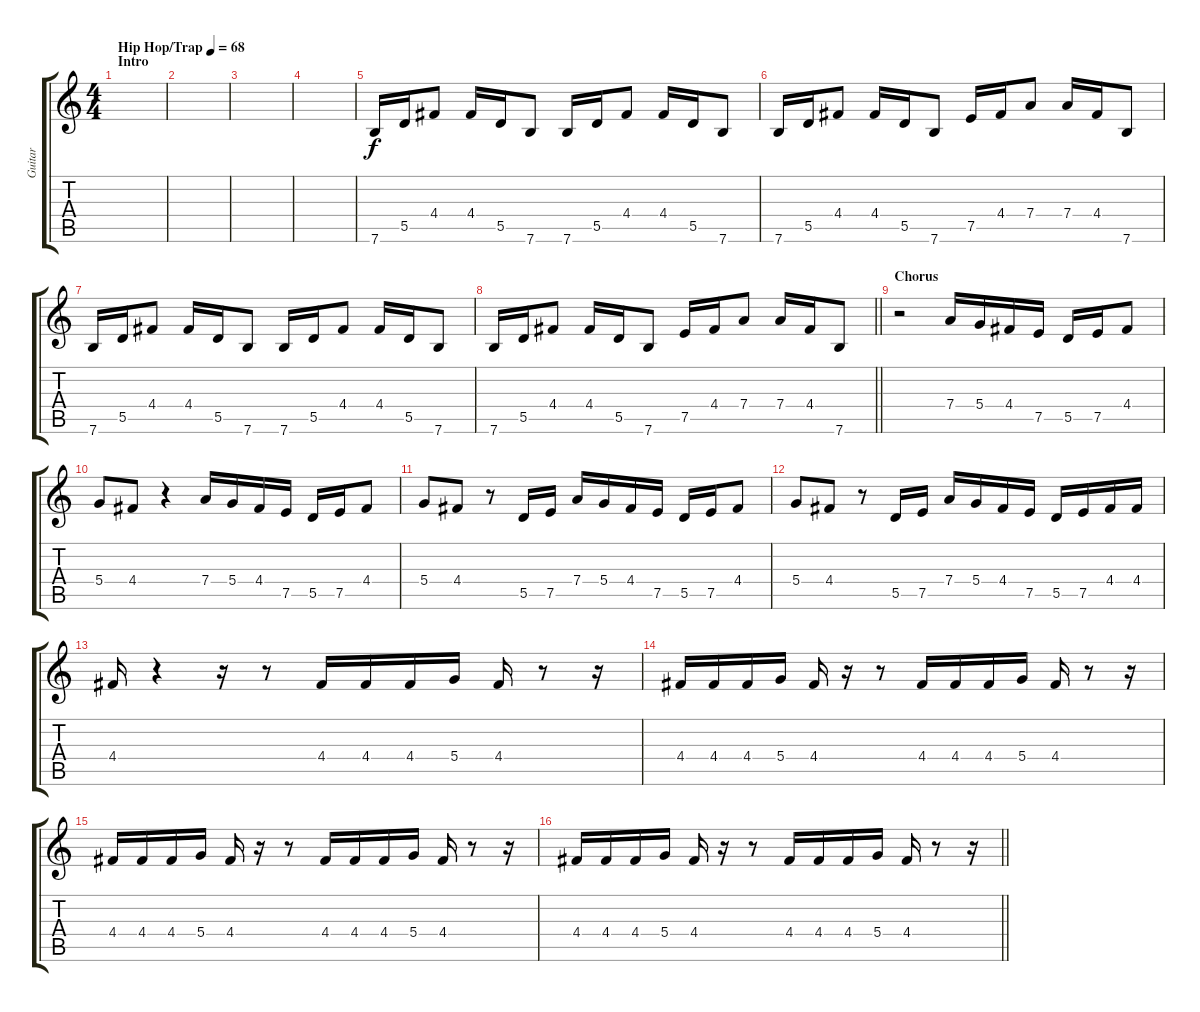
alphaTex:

\track ("Guitar" "Guitar") {instrument electricguitarclean}
\staff {score tabs}
\tuning (E4 B3 G3 D3 A2 E2) {hide}
\ts (4 4)
\section ("" "Intro")
\tempo (68 "Hip Hop/Trap")
\clef g2
\ks c
|
|
|
|
7.6.16 5.5.16 4.4.8 4.4.16 5.5.16 7.6.8 7.6.16 5.5.16 4.4.8 4.4.16 5.5.16 7.6.8 |
7.6.16 5.5.16 4.4.8 4.4.16 5.5.16 7.6.8 7.5.16 4.4.16 7.4.8 7.4.16 4.4.16 7.6.8 |
7.6.16 5.5.16 4.4.8 4.4.16 5.5.16 7.6.8 7.6.16 5.5.16 4.4.8 4.4.16 5.5.16 7.6.8 |
\barLineRight lightlight
7.6.16 5.5.16 4.4.8 4.4.16 5.5.16 7.6.8 7.5.16 4.4.16 7.4.8 7.4.16 4.4.16 7.6.8 |
\section ("" "Chorus")
r.2 7.4.16 5.4.16 4.4.16 7.5.16 5.5.16 7.5.16 4.4.8 |
5.4.8 4.4.8 r.4 7.4.16 5.4.16 4.4.16 7.5.16 5.5.16 7.5.16 4.4.8 |
5.4.8 4.4.8 r.8 5.5.16 7.5.16 7.4.16 5.4.16 4.4.16 7.5.16 5.5.16 7.5.16 4.4.8 |
5.4.8 4.4.8 r.8 5.5.16 7.5.16 7.4.16 5.4.16 4.4.16 7.5.16 5.5.16 7.5.16 4.4.16 4.4.16 |
4.4.16 r.4 r.16 r.8 4.4.16 4.4.16 4.4.16 5.4.16 4.4.16 r.8 r.16 |
4.4.16 4.4.16 4.4.16 5.4.16 4.4.16 r.16 r.8 4.4.16 4.4.16 4.4.16 5.4.16 4.4.16 r.8 r.16 |
4.4.16 4.4.16 4.4.16 5.4.16 4.4.16 r.16 r.8 4.4.16 4.4.16 4.4.16 5.4.16 4.4.16 r.8 r.16 |
\barLineRight lightlight
4.4.16 4.4.16 4.4.16 5.4.16 4.4.16 r.16 r.8 4.4.16 4.4.16 4.4.16 5.4.16 4.4.16 r.8 r.16
